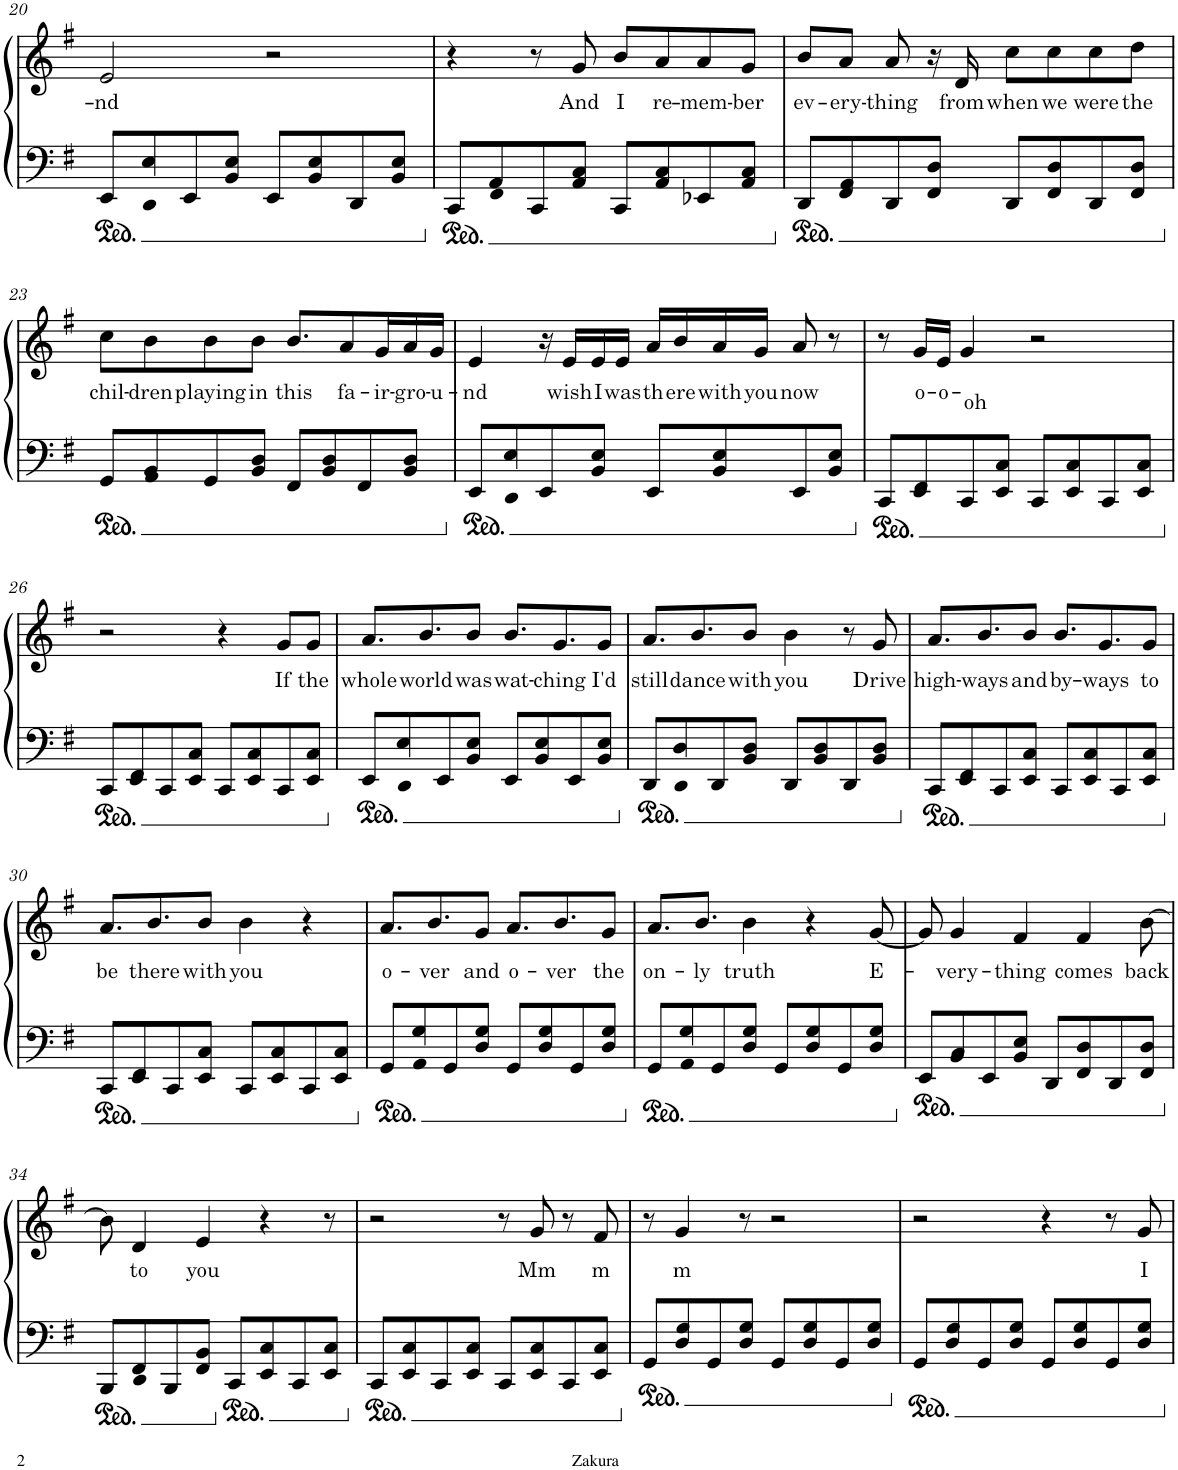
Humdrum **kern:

**kern	**kern	**text
*part1	*part1	*part1
*staff2	*staff1	*staff1
*I"Piano	*	*
*I'Pno.	*	*
!!LO:PB:g=z
*clefF4	*clefG2	*
*k[f#]	*k[f#]	*
*M4/4	*M4/4	*
=20	=20	=20
!	!	!LO:LY:b
8EE/L	2e/	-nd
8BB/ 8E/	.	.
8EE/	.	.
8BB/ 8E/J	.	.
8EE/L	2r	.
8BB/ 8E/	.	.
8DD/	.	.
8BB/ 8E/J	.	.
=21	=21	=21
8CC/L	4r	.
8AA/ 8C/	.	.
8CC/	8r	.
!	!	!LO:LY:b
8AA/ 8C/J	8g/	And
!	!	!LO:LY:b
8CC/L	8b/L	I
!	!	!LO:LY:b
8AA/ 8C/	8a/	re-
!	!	!LO:LY:b
8EE-X/	8a/	-mem-
!	!	!LO:LY:b
8AA/ 8C/J	8g/J	-ber
=22	=22	=22
!	!	!LO:LY:b
8DD/L	8b/L	ev-
!	!	!LO:LY:b
8FF#/ 8D/	8a/J	-ery-
!	!	!LO:LY:b
8DD/	8a/	-thing
8FF#/ 8D/J	16r	.
!	!	!LO:LY:b
.	16d/	from
!	!	!LO:LY:b
8DD/L	8cc\L	when
!	!	!LO:LY:b
8FF#/ 8D/	8cc\	we
!	!	!LO:LY:b
8DD/	8cc\	were
!	!	!LO:LY:b
8FF#/ 8D/J	8dd\J	the
!!LO:LB:g=z
=23	=23	=23
!	!	!LO:LY:b
8GG/L	8cc\L	chil-
!	!	!LO:LY:b
8BB/ 8D/	8b\	-dren
!	!	!LO:LY:b
8GG/	8b\	playing
!	!	!LO:LY:b
8BB/ 8D/J	8b\J	in
!	!	!LO:LY:b
8FF#/L	8.b/L	this
8BB/ 8D/	.	.
!	!	!LO:LY:b
.	8a/	fa-
8FF#/	.	.
!	!	!LO:LY:b
.	16g/L	-ir-
!	!	!LO:LY:b
8BB/ 8D/J	16a/	-gro-
!	!	!LO:LY:b
.	16g/JJ	-u-
=24	=24	=24
!	!	!LO:LY:b
8EE/L	4e/	-nd
8BB/ 8E/	.	.
8EE/	16r	.
!	!	!LO:LY:b
.	16e/LL	wish
!	!	!LO:LY:b
8BB/ 8E/J	16e/	I
!	!	!LO:LY:b
.	16e/JJ	was
!	!	!LO:LY:b
8EE/L	16a/LL	th
!	!	!LO:LY:b
.	16b/	ere
!	!	!LO:LY:b
8BB/ 8E/	16a/	with
!	!	!LO:LY:b
.	16g/JJ	you
!	!	!LO:LY:b
8EE/	8a/	now
8BB/ 8E/J	8r	.
=25	=25	=25
8CC/L	8r	.
!	!	!LO:LY:b
8EE/ 8C/	16g/LL	o-
!	!	!LO:LY:b
.	16e/JJ	-o-
!	!	!LO:LY:b
8CC/	4g/	-oh
8EE/ 8C/J	.	.
8CC/L	2r	.
8EE/ 8C/	.	.
8CC/	.	.
8EE/ 8C/J	.	.
!!LO:LB:g=z
=26	=26	=26
8CC/L	2r	.
8EE/ 8C/	.	.
8CC/	.	.
8EE/ 8C/J	.	.
8CC/L	4r	.
8EE/ 8C/	.	.
!	!	!LO:LY:b
8CC/	8g/L	If
!	!	!LO:LY:b
8EE/ 8C/J	8g/J	the
=27	=27	=27
!	!	!LO:LY:b
8EE/L	8.a/L	whole
8BB/ 8E/	.	.
!	!	!LO:LY:b
.	8.b/	world
8EE/	.	.
!	!	!LO:LY:b
8BB/ 8E/J	8b/J	was
!	!	!LO:LY:b
8EE/L	8.b/L	wat-
8BB/ 8E/	.	.
!	!	!LO:LY:b
.	8.g/	-ching
8EE/	.	.
!	!	!LO:LY:b
8BB/ 8E/J	8g/J	I'd
=28	=28	=28
!	!	!LO:LY:b
8DD/L	8.a/L	still
8BB/ 8D/	.	.
!	!	!LO:LY:b
.	8.b/	dance
8DD/	.	.
!	!	!LO:LY:b
8BB/ 8D/J	8b/J	with
!	!	!LO:LY:b
8DD/L	4b\	you
8BB/ 8D/	.	.
8DD/	8r	.
!	!	!LO:LY:b
8BB/ 8D/J	8g/	Drive
=29	=29	=29
!	!	!LO:LY:b
8CC/L	8.a/L	high-
8EE/ 8C/	.	.
!	!	!LO:LY:b
.	8.b/	-ways
8CC/	.	.
!	!	!LO:LY:b
8EE/ 8C/J	8b/J	and
!	!	!LO:LY:b
8CC/L	8.b/L	by-
8EE/ 8C/	.	.
!	!	!LO:LY:b
.	8.g/	-ways
8CC/	.	.
!	!	!LO:LY:b
8EE/ 8C/J	8g/J	to
!!LO:LB:g=z
=30	=30	=30
!	!	!LO:LY:b
8CC/L	8.a/L	be
8EE/ 8C/	.	.
!	!	!LO:LY:b
.	8.b/	there
8CC/	.	.
!	!	!LO:LY:b
8EE/ 8C/J	8b/J	with
!	!	!LO:LY:b
8CC/L	4b\	you
8EE/ 8C/	.	.
8CC/	4r	.
8EE/ 8C/J	.	.
=31	=31	=31
!	!	!LO:LY:b
8GG/L	8.a/L	o-
8D/ 8G/	.	.
!	!	!LO:LY:b
.	8.b/	-ver
8GG/	.	.
!	!	!LO:LY:b
8D/ 8G/J	8g/J	and
!	!	!LO:LY:b
8GG/L	8.a/L	o-
8D/ 8G/	.	.
!	!	!LO:LY:b
.	8.b/	-ver
8GG/	.	.
!	!	!LO:LY:b
8D/ 8G/J	8g/J	the
=32	=32	=32
!	!	!LO:LY:b
8GG/L	8.a/L	on-
8D/ 8G/	.	.
!	!	!LO:LY:b
.	8.b/J	-ly
8GG/	.	.
!	!	!LO:LY:b
8D/ 8G/J	4b\	truth
8GG/L	.	.
8D/ 8G/	4r	.
8GG/	.	.
!	!	!LO:LY:b
8D/ 8G/J	[8g/	E-
=33	=33	=33
8EE/L	8g/]	.
!	!	!LO:LY:b
8BB/ 8E/	4g/	-very-
8EE/	.	.
!	!	!LO:LY:b
8BB/ 8E/J	4f#/	-thing
8DD/L	.	.
!	!	!LO:LY:b
8FF#/ 8D/	4f#/	comes
8DD/	.	.
!	!	!LO:LY:b
8FF#/ 8D/J	[8b\	back
!!LO:LB:g=z
=34	=34	=34
8BBB/L	8b\]	.
!	!	!LO:LY:b
8FF#/ 8BB/	4d/	to
8BBB/	.	.
!	!	!LO:LY:b
8FF#/ 8BB/J	4e/	you
8CC/L	.	.
8EE/ 8C/	4r	.
8CC/	.	.
8EE/ 8C/J	8r	.
=35	=35	=35
8CC/L	2r	.
8EE/ 8C/	.	.
8CC/	.	.
8EE/ 8C/J	.	.
8CC/L	8r	.
!	!	!LO:LY:b
8EE/ 8C/	8g/	Mm
8CC/	8r	.
!	!	!LO:LY:b
8EE/ 8C/J	8f#/	m
=36	=36	=36
8GG/L	8r	.
!	!	!LO:LY:b
8D/ 8G/	4g/	m
8GG/	.	.
8D/ 8G/J	8r	.
8GG/L	2r	.
8D/ 8G/	.	.
8GG/	.	.
8D/ 8G/J	.	.
=37	=37	=37
8GG/L	2r	.
8D/ 8G/	.	.
8GG/	.	.
8D/ 8G/J	.	.
8GG/L	4r	.
8D/ 8G/	.	.
8GG/	8r	.
!	!	!LO:LY:b
8D/ 8G/J	8g/	I
=	=	=
*-	*-	*-
